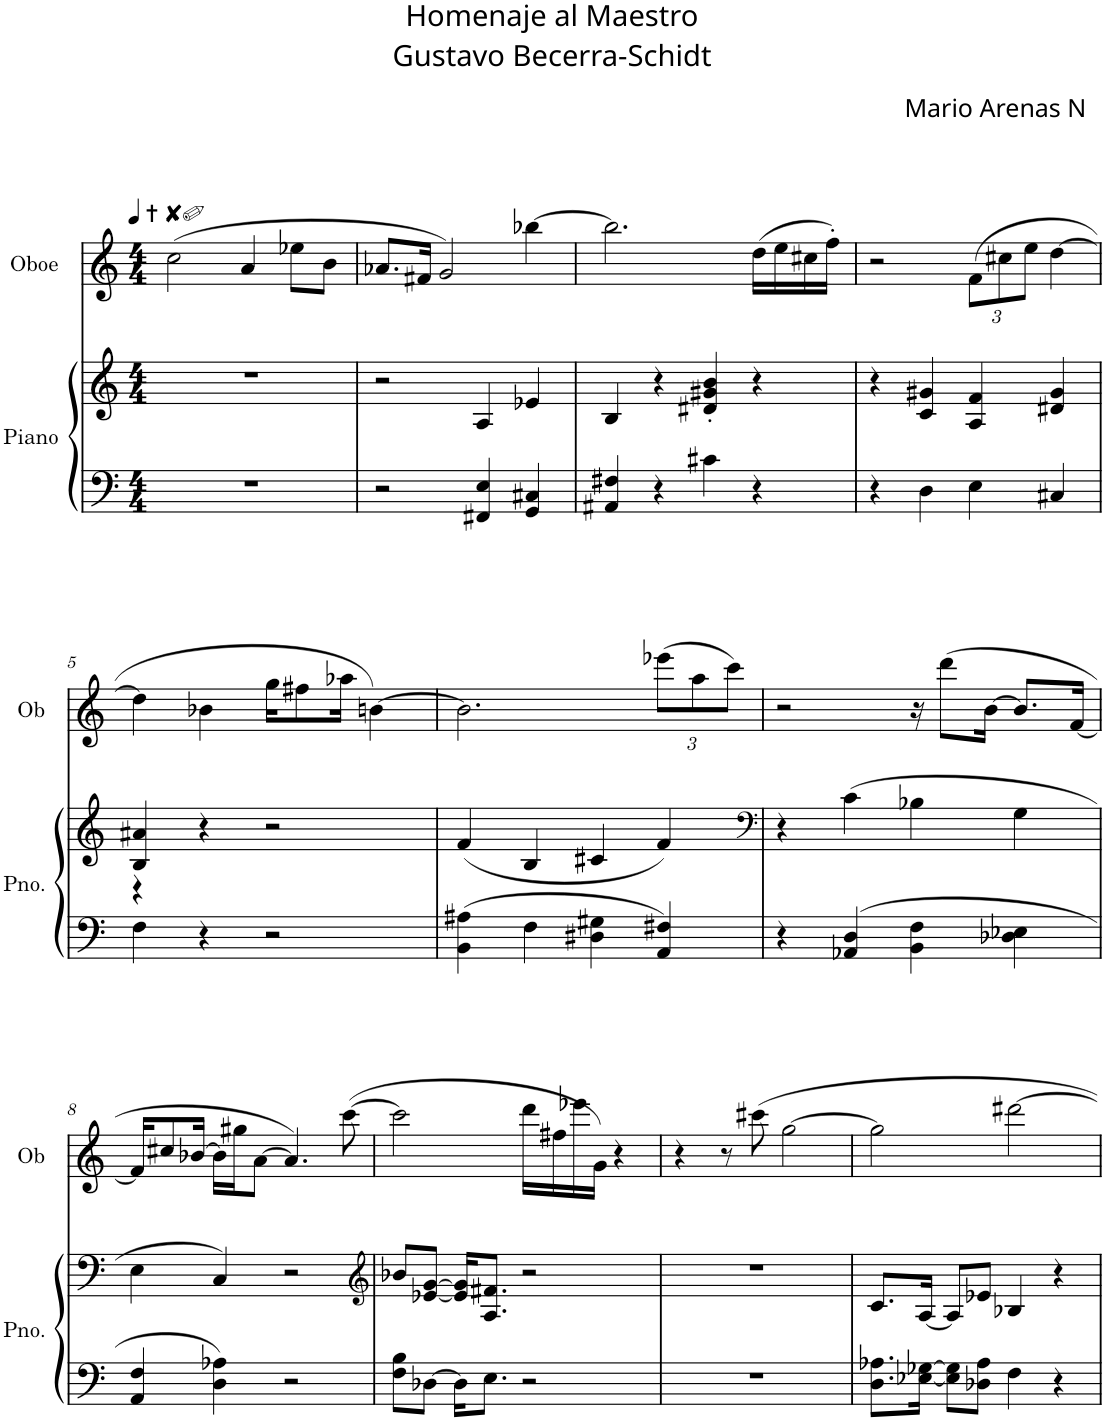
**kern	**kern	**kern
*part2	*part2	*part1
*staff3	*staff2	*staff1
*I"Piano	*	*I"Oboe
*I'Pno.	*	*I'Ob
*clefF4	*clefG2	*clefG2
*k[]	*k[]	*k[]
*M4/4	*M4/4	*M4/4
*MM80	*MM80	*MM80
=1	=1	=1
1r	1r	(2cc\
.	.	4a/
.	.	8ee-X\L
.	.	8b\J
=2	=2	=2
2r	2r	8.a-X/L
.	.	16f#X/Jk
.	.	2g/)
4FF#X/ 4E/	4A/	.
4GG/ 4C#X/	4e-X/	[4bb-X\
=3	=3	=3
4AA#X/ 4F#X/	4B/	2.bb-\]
4r	4r	.
4c#X\	4d#X/' 4g#X/' 4b/'	.
4r	4r	(16dd\LL
.	.	16ee\
.	.	16cc#X\
.	.	16ff'\JJ)
=4	=4	=4
4r	4r	2r
4D\	4c/ 4g#X/	.
*	*	*Xbrackettup
4E\	4A/ 4f/	(12f\L
.	.	12cc#X\
.	.	12ee\J
4C#X/	4d#X/ 4g#/	[4dd\
!!LO:LB:g=z
=5	=5	=5
*	*^	*
4F\	4B/ 4a#X/	4r	4dd\]
4r	4r	2.ryy	4b-X\
2r	2r	.	16gg\KL
.	.	.	8ff#X\
.	.	.	16aa-X\Jk
.	.	.	[4bn\)
*	*v	*v	*
=6	=6	=6
4BB\ 4A#X\	(4f/	2.b\]
4F\	4B/	.
4D#X\ 4G#X\	4c#X/	.
4AA/ 4F#X/	4f/)	(12eee-X\L
.	.	12aa\
.	.	12ccc\J)
=7	=7	=7
*	*clefF4	*
*^	*	*
4r	1ryy	4r	2r
4AA-X/ 4D/	.	(4c\	.
4BB\ 4F\	.	4B-X\	16r
.	.	.	(8ddd\L
.	.	.	[16b\Jk
4D-X\ 4E-X\	.	4G\	8.b/L]
.	.	.	[16f/Jk
*v	*v	*	*
!!LO:LB:g=z
=8	=8	=8
4AA/ 4F/	4E\	16f/KL]
.	.	8cc#X/
.	.	[16b-X/Jk
4D\ 4A-X\	4C/)	16b-\LL]
.	.	16gg#X\J
.	.	[8a\J
2r	2r	4.a/])
.	.	([8ccc\
=9	=9	=9
*	*clefG2	*
8F\ 8B\L	8b-X/L	2ccc\]
[8D-X\J	[8e-X/ [8g/J	.
16D-\KL]	16e-/] 16g/]KL	.
8.E\J	8.A/ 8.f#X/J	.
2r	2r	16ddd\LL
.	.	16ff#X\
.	.	16eee-X\
.	.	16g\JJ)
.	.	4r
=10	=10	=10
1r	1r	4r
.	.	8r
.	.	8ccc#X\
.	.	[2gg\
=11	=11	=11
8.D\ 8.A-X\L	8.c/L	2gg\]
[16E-X\ [16G-X\Jk	[16A/Jk	.
8E-\] 8G-\]L	8A/L]	.
8D-X\ 8A-\J	8e-X/J	.
4F\	4B-X/	[2ddd#X\
4r	4r	.
=	=	=
*-	*-	*-
